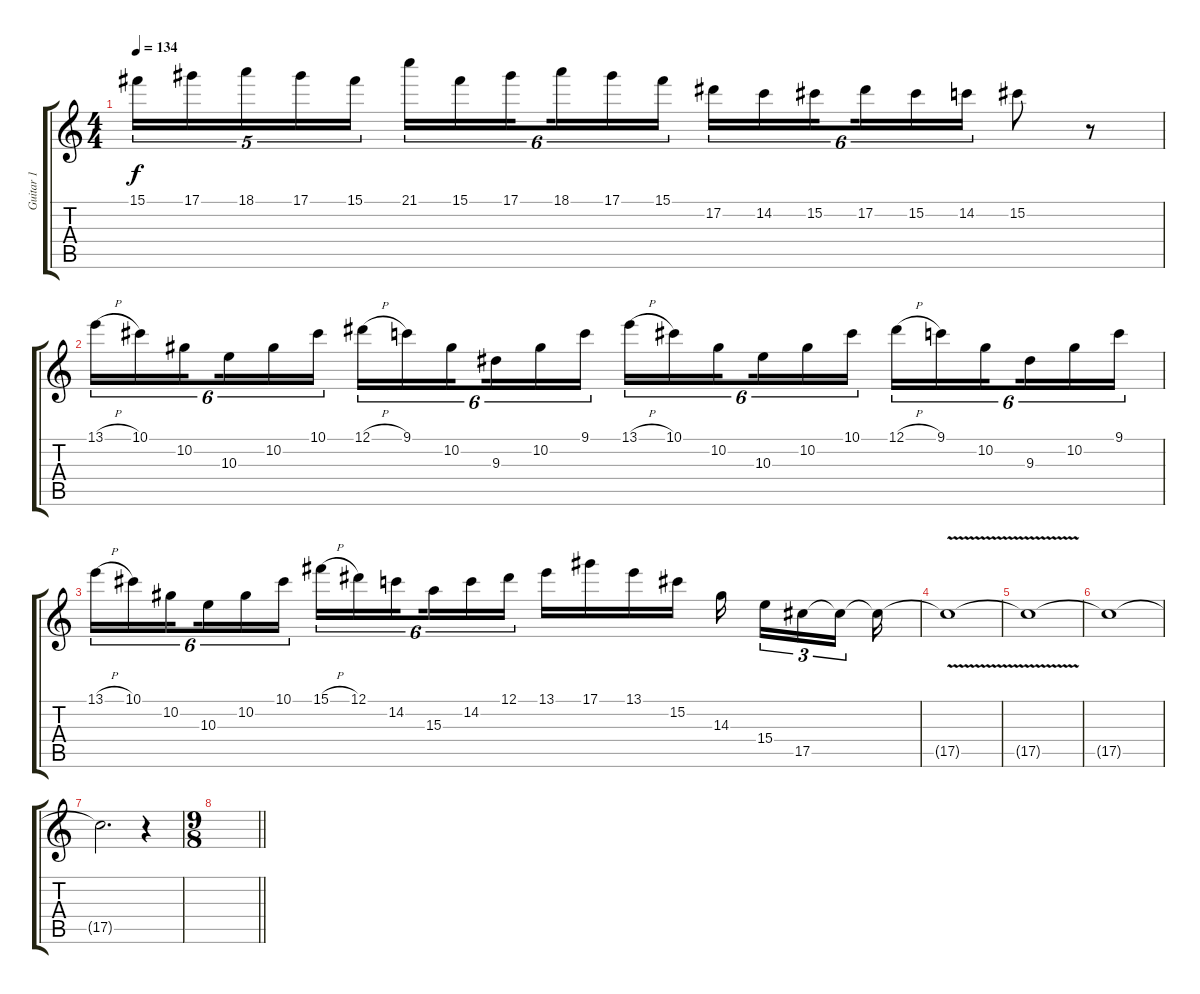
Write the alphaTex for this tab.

\track ("Guitar 1" "Guitar 1") {instrument overdrivenguitar}
\staff {score tabs}
\tuning (Eb4 Bb3 Gb3 Db3 Ab2 Eb2) {hide}
\ts (4 4)
\tempo 134
\clef g2
\ks c
15.1.16{tu (5 4) dy f} 17.1.16{tu (5 4)} 18.1.16{tu (5 4)} 17.1.16{tu (5 4)} 15.1.16{tu (5 4)} 21.1.16{tu (6 4)} 15.1.16{tu (6 4)} 17.1.16{tu (6 4) beam splitsecondary} 18.1.16{tu (6 4)} 17.1.16{tu (6 4)} 15.1.16{tu (6 4)} 17.2.16{tu (6 4)} 14.2.16{tu (6 4)} 15.2.16{tu (6 4) beam splitsecondary} 17.2.16{tu (6 4)} 15.2.16{tu (6 4)} 14.2.16{tu (6 4)} 15.2.8 r.8 |
13.1{h}.16{tu (6 4)} 10.1.16{tu (6 4)} 10.2.16{tu (6 4) beam splitsecondary} 10.3.16{tu (6 4)} 10.2.16{tu (6 4)} 10.1.16{tu (6 4)} 12.1{h}.16{tu (6 4)} 9.1.16{tu (6 4)} 10.2.16{tu (6 4) beam splitsecondary} 9.3.16{tu (6 4)} 10.2.16{tu (6 4)} 9.1.16{tu (6 4)} 13.1{h}.16{tu (6 4)} 10.1.16{tu (6 4)} 10.2.16{tu (6 4) beam splitsecondary} 10.3.16{tu (6 4)} 10.2.16{tu (6 4)} 10.1.16{tu (6 4)} 12.1{h}.16{tu (6 4)} 9.1.16{tu (6 4)} 10.2.16{tu (6 4) beam splitsecondary} 9.3.16{tu (6 4)} 10.2.16{tu (6 4)} 9.1.16{tu (6 4)} |
13.1{h}.16{tu (6 4)} 10.1.16{tu (6 4)} 10.2.16{tu (6 4) beam splitsecondary} 10.3.16{tu (6 4)} 10.2.16{tu (6 4)} 10.1.16{tu (6 4)} 15.1{h}.16{tu (6 4)} 12.1.16{tu (6 4)} 14.2.16{tu (6 4) beam splitsecondary} 15.3.16{tu (6 4)} 14.2.16{tu (6 4)} 12.1.16{tu (6 4)} 13.1.16 17.1.16 13.1.16 15.2.16 14.3.16{beam splitsecondary} 15.4.16{tu (3 2)} 17.5.16{tu (3 2)} 17.5{t}.16{tu (3 2) beam splitsecondary} 17.5{t}.16 |
17.5{v t}.1 |
17.5{t}.1 |
17.5{t}.1 |
17.5{t}.2{d} r.4 |
\ts (9 8)
\barLineRight lightlight
